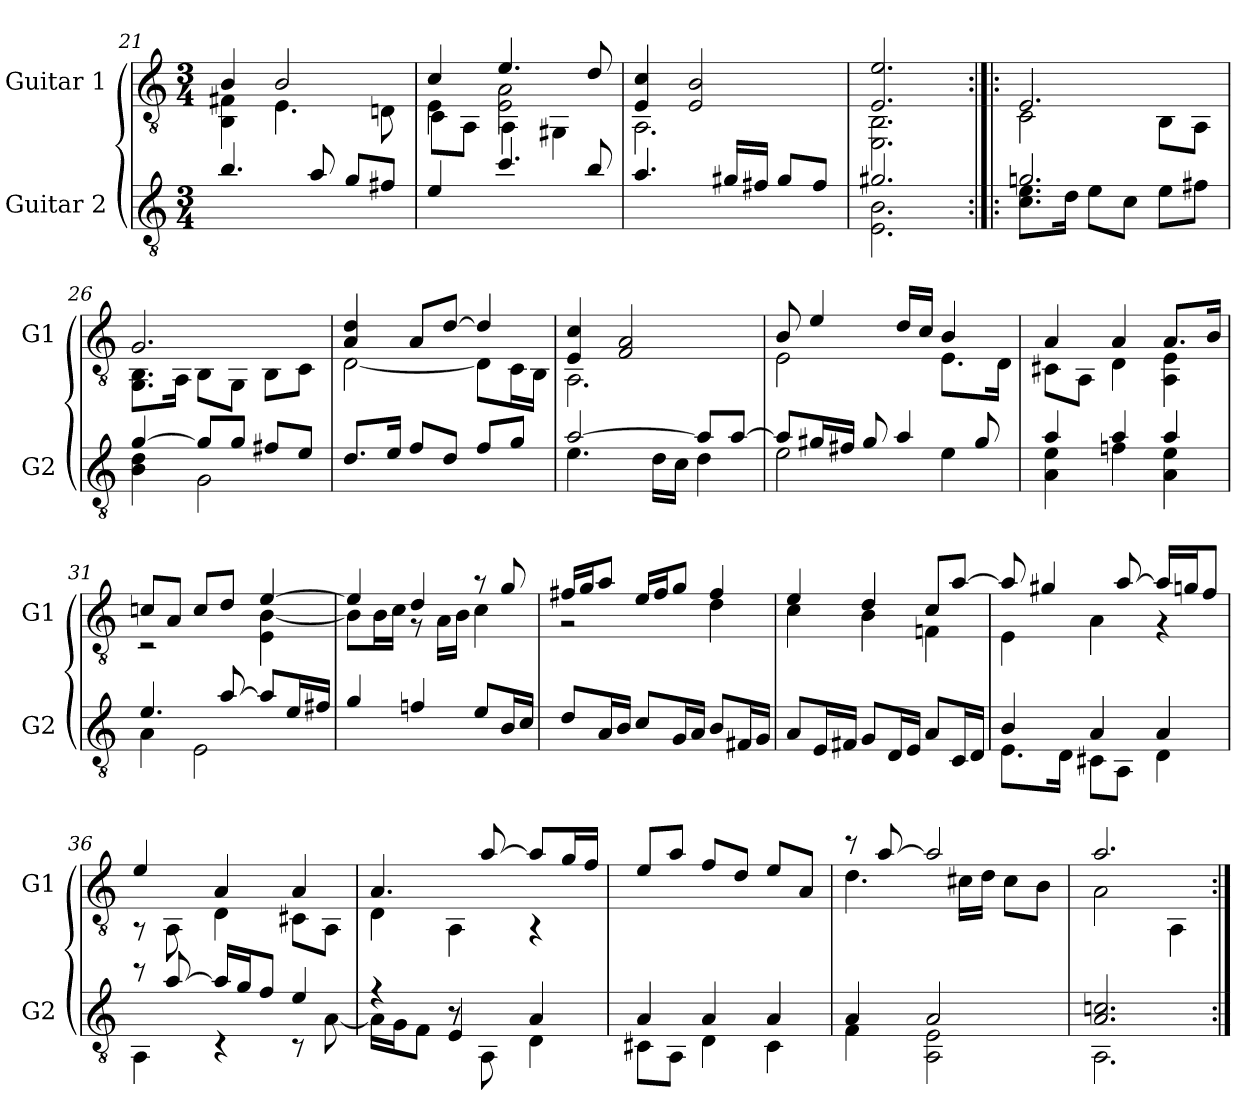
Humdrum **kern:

**kern	**kern
*part2	*part1
*staff2	*staff1
*I"Guitar 2	*I"Guitar 1
*I'G2	*I'G1
*clefGv2	*clefGv2
*ITrd7c12	*ITrd7c12
*k[]	*k[]
*a:	*a:
*M3/4	*M3/4
=21	=21
*	*^
4.Bi/	4BBi/	4BBBi\ 4FF#Xi
.	2BBi/	4.EEi\
8Ai/	.	.
8Gi/L	.	.
8F#Xi/J	.	8DDni\
=22	=22	=22
*	*	*^
4Ei/	4Ci/	4EEi\	8CCi\L
.	.	.	8AAAi\J
4.ci/	4.Ei/	2EEi\ 2AAi	4AAAi\
.	.	.	4GGG#Xi\
8Bi/	8Di/	.	.
*	*	*v	*v
=23	=23	=23
4.Ai/	4EEi/ 4Ci	2.AAAi\
.	2EEi/ 2BBi	.
16G#Xi/LL	.	.
16F#Xi/JJ	.	.
8G#i/L	.	.
8F#i/J	.	.
=24	=24	=24
*^	*	*
2.G#Xi/	2.EEi\ 2.BBi	2.EEi/ 2.Ei	2.EEEi\ 2.BBBi
!!LO:PB:g=z	!!
=25:|!|:	=25:|!|:	=25:|!|:	=25:|!|:
2.Gni/	8.Ci\ 8.EiL	2.EEi/	2CCi\
.	16Di\Jk	.	.
.	8Ei\L	.	.
.	8Ci\J	.	.
.	8Ei\L	.	8BBBi\L
.	8F#Xi\J	.	8AAAi\J
=26	=26	=26	=26
[>4Gi/	4BBi\ 4Di	2.GGi/	8.GGGi\ 8.BBBiL
.	.	.	16AAAi\Jk
8Gi/L]	2GGi\	.	8BBBi\L
8Gi/J	.	.	8GGGi\J
8F#Xi/L	.	.	8BBBi\L
8Ei/J	.	.	8CCi\J
*v	*v	*	*
=27	=27	=27
8.Di/L	4AAi/ 4Di	[<2DDi\
16Ei/Jk	.	.
8Fi/L	8AAi/L	.
8Di/J	[>8Di/J	.
8Fi/L	4Di/]	8DDi\L]
8Gi/J	.	16CCi\L
.	.	16BBBi\JJ
=28	=28	=28
*^	*	*
[>2Ai/	4.Ei\	4EEi/ 4Ci	2.AAAi\
.	.	2FFi/ 2AAi	.
.	16Di\LL	.	.
.	16Ci\JJ	.	.
8Ai/L]	4Di\	.	.
[>8Ai/J	.	.	.
=29	=29	=29	=29
8Ai/L]	2Ei\	8BBi/	2EEi\
16G#Xi/L	.	4Ei/	.
16F#Xi/JJ	.	.	.
8G#i/	.	.	.
4Ai/	.	16Di/LL	.
.	.	16Ci/JJ	.
.	4Ei\	4BBi/	8.EEi\L
8G#i/	.	.	.
.	.	.	16DDi\Jk
=30	=30	=30	=30
4Ai/	4AAi\ 4Ei	4AAi/	8CC#Xi\L
.	.	.	8AAAi\J
4Ai/	4Fni\	4AAi/	4DDi\
4Ai/	4AAi\ 4Ei	8.AAi/L	4AAAi\ 4EEi
.	.	16BBi/Jk	.
!!LO:LB:g=z	!!
=31	=31	=31	=31
4.Ei/	4AAi\	8Cni/L	2r
.	.	8AAi/J	.
.	2EEi\	8Ci/L	.
[>8Ai/	.	8Di/J	.
8Ai/L]	.	[>4Ei/	4EEi\ [<4BBi
16Ei/L	.	.	.
16F#Xi/JJ	.	.	.
*v	*v	*	*
=32	=32	=32
4Gi/	4Ei/]	8BBi\L]
.	.	16BBi\L
.	.	16Ci\JJ
4Fni/	4Di/	8r
.	.	16AAi\LL
.	.	16BBi\JJ
8Ei/L	8r	4Ci\
16BBi/L	8Gi/	.
16Ci/JJ	.	.
=33	=33	=33
8Di/L	16F#Xi/LL	2r
.	16Gi/J	.
16AAi/L	8Ai/J	.
16BBi/JJ	.	.
8Ci/L	16Ei/LL	.
.	16F#i/J	.
16GGi/L	8Gi/J	.
16AAi/JJ	.	.
8BBi/L	4F#i/	4Di\
16FF#Xi/L	.	.
16GGi/JJ	.	.
=34	=34	=34
8AAi/L	4Ei/	4Ci\
16EEi/L	.	.
16FF#Xi/JJ	.	.
8GGi/L	4Di/	4BBi\
16DDi/L	.	.
16EEi/JJ	.	.
8AAi/L	8Ci/L	4FFni\
16CCi/L	[>8Ai/J	.
16DDi/JJ	.	.
=35	=35	=35
*^	*	*
4BBi/	8.EEi\L	8Ai/]	4EEi\
.	.	4G#Xi/	.
.	16DDi\Jk	.	.
4AAi/	8CC#Xi\L	.	4AAi\
.	8AAAi\J	[>8Ai/	.
4AAi/	4DDi\	16Ai/LL]	4r
.	.	16Gni/J	.
.	.	8Fi/J	.
!!LO:LB:g=z	!!
=36	=36	=36	=36
8r	4AAAi\	4Ei/	8r
[>8Ai/	.	.	8AAAi\
16Ai/LL]	4r	4AAi/	4DDi\
16Gi/J	.	.	.
8Fi/J	.	.	.
4Ei/	8r	4AAi/	8CC#Xi\L
.	[<8AAi\	.	8AAAi\J
=37	=37	=37	=37
*	*^	*	*
4r	16AAi\LL]	4ryy	4.AAi/	4DDi\
.	16GGi\J	.	.	.
.	8FFi\J	.	.	.
4EEi/	8r	8r	.	4AAAi\
.	8AAAi\	4.ryy	[>8Ai/	.
4AAi/	4DDi\	.	8Ai/L]	4r
.	.	.	16Gi/L	.
.	.	.	16Fi/JJ	.
*	*v	*v	*	*
*	*	*v	*v
=38	=38	=38
4AAi/	8CC#Xi\L	8Ei/L
.	8AAAi\J	8Ai/J
4AAi/	4DDi\	8Fi/L
.	.	8Di/J
4AAi/	4CC#i\	8Ei/L
.	.	8AAi/J
=39	=39	=39
*	*	*^
4AAi/	4FFi\	8r	4.Di\
.	.	[>8Ai/	.
2AAi/	2AAAi\ 2EEi	2Ai/]	.
.	.	.	16C#Xi\LL
.	.	.	16Di\JJ
.	.	.	8C#i\L
.	.	.	8BBi\J
=40	=40	=40	=40
2.AAi/ 2.Cni	2.AAAi\	2.Ai/	2AAi\
.	.	.	4AAAi\
*v	*v	*	*
*	*v	*v
=:|!	=:|!
*-	*-
